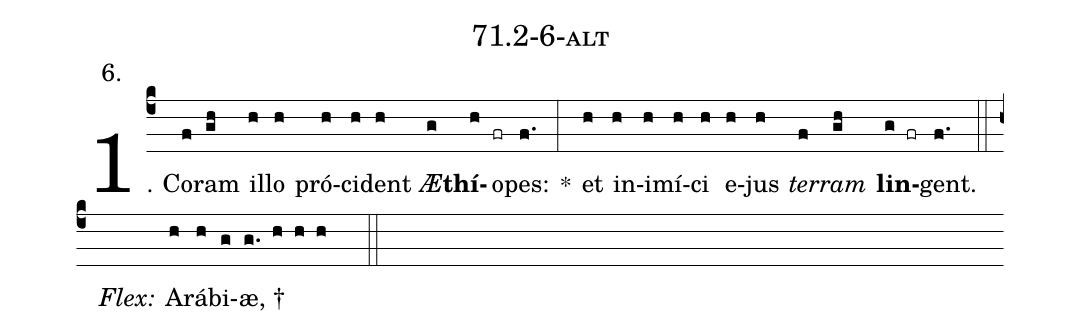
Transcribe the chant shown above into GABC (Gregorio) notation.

name: 71.2-6-alt;
annotation: 6.;
%%
(c4)1. Co(f)ram(gh) il(h)lo(h) pró(h)ci(h)dent(h) <i>Æ</i>(g)<b>thí</b>(h)o(fr)pes:(f.) *(:) et(h) in(h)i(h)mí(h)ci(h) e(h)jus(h) <i>ter</i>(f)<i>ram</i>(gh) <b>lin</b>(g fr)gent.(f.) (::)
<i>Flex:</i>()  A(h)rá(h)bi(g)æ, †(g. h h h  ::)

%E(h) u(h) o(f) u(gh) a(g) e.(f.) (::)
